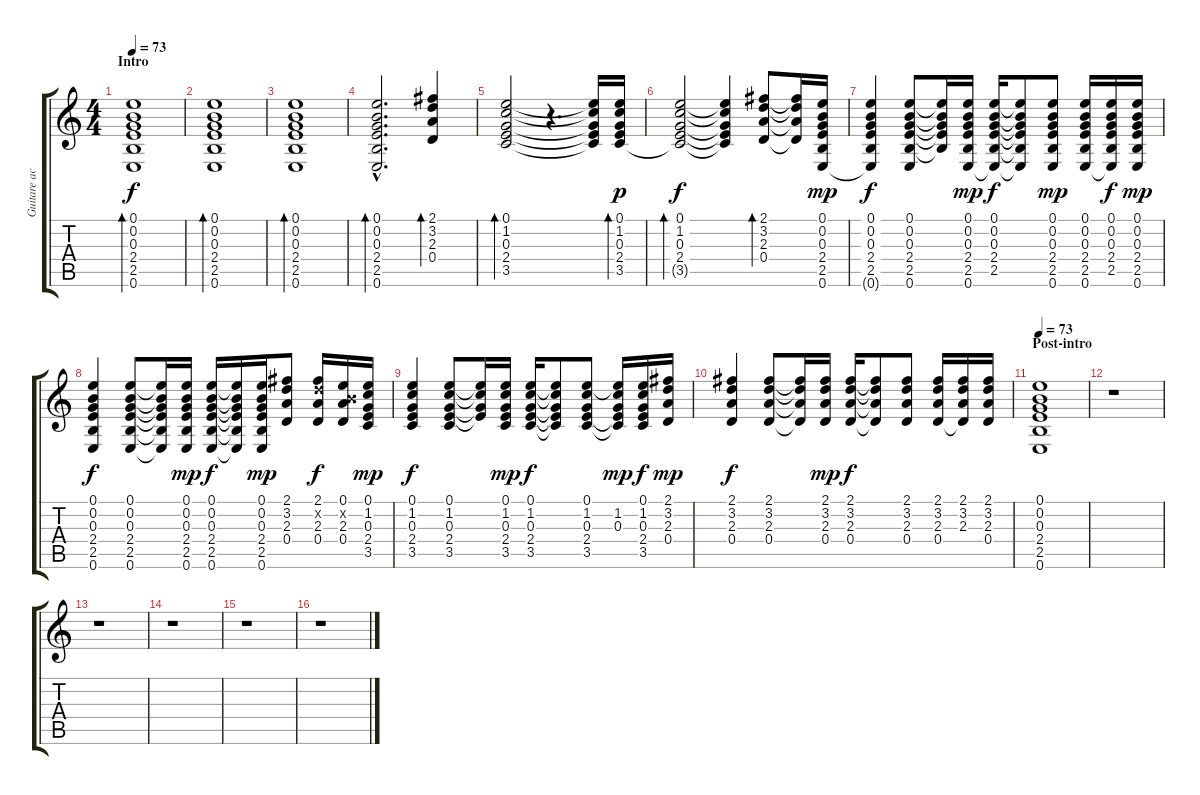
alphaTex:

\track ("Guitare acoustique" "Guitare ac") {instrument acousticguitarnylon}
\staff {score tabs}
\tuning (E4 B3 G3 D3 A2 E2) {hide}
\ts (4 4)
\section ("" "Intro")
\tempo 73
\tempo 68
\tempo 73
\clef g2
\ks c
(0.1 0.2 0.3 2.4 2.5 0.6).1{bd 120 dy f instrument acousticguitarnylon} |
(0.1 0.2 0.3 2.4 2.5 0.6).1{bd 120} |
(0.1 0.2 0.3 2.4 2.5 0.6).1{bd 30} |
(0.1{hac} 0.2{hac} 0.3{hac} 2.4{hac} 2.5{hac} 0.6{hac}).2{d bd 30} (2.1 3.2 2.3 0.4).4{bd 30} |
(0.1 1.2 0.3 2.4 3.5).2{bd 30} r.4{d} (0.1{t} 1.2{t} 0.3{t} 2.4{t} 3.5{t}).16 (0.1 1.2 0.3 2.4 3.5).16{bd 30 dy p} |
(0.1 1.2 0.3 2.4 3.5{t}).2{bd 30 dy f} (0.1{t} 1.2{t} 0.3{t} 2.4{t} 3.5{t}).4 (2.1 3.2 2.3 0.4).8{bd 30} (2.1{t} 3.2{t} 2.3{t} 0.4{t}).16 (0.1 0.2 0.3 2.4 2.5 0.6).16{dy mp} |
(0.1 0.2 0.3 2.4 2.5 0.6{t}).4{dy f} (0.1 0.2 0.3 2.4 2.5 0.6).8 (0.1{t} 0.2{t} 0.3{t} 2.4{t} 2.5{t}).16 (0.1 0.2 0.3 2.4 2.5 0.6).16{dy mp} (0.1 0.2 0.3 2.4 2.5 0.6{t}).16{dy f} (0.1{t} 0.2{t} 0.3{t} 2.4{t} 2.5{t} 0.6{t}).8 (0.1 0.2 0.3 2.4 2.5 0.6).8{dy mp} (0.1 0.2 0.3 2.4 2.5 0.6).16 (0.1 0.2 0.3 2.4 2.5 0.6{t}).16{dy f} (0.1 0.2 0.3 2.4 2.5 0.6).16{dy mp} |
(0.1 0.2 0.3 2.4 2.5 0.6).4{dy f} (0.1 0.2 0.3 2.4 2.5 0.6).8 (0.1{t} 0.2{t} 0.3{t} 2.4{t} 2.5{t} 0.6{t}).16 (0.1 0.2 0.3 2.4 2.5 0.6).16{dy mp} (0.1 0.2 0.3 2.4 2.5 0.6).16{dy f} (0.1{t} 0.2{t} 0.3{t} 2.4{t} 2.5{t} 0.6{t}).16 (0.1 0.2 0.3 2.4 2.5 0.6).16{dy mp} (2.1 3.2 2.3 0.4).8 (2.1 3.2{x} 2.3 0.4).16{dy f} (0.1 0.2{x} 2.3 0.4).16 (0.1 1.2 0.3 2.4 3.5).16{dy mp} |
(0.1 1.2 0.3 2.4 3.5).4{dy f} (0.1 1.2 0.3 2.4 3.5).8 (0.1{t} 1.2{t} 0.3{t} 2.4{t}).16 (0.1 1.2 0.3 2.4 3.5).16{dy mp} (0.1 1.2 0.3 2.4 3.5).16{dy f} (0.1{t} 1.2{t} 0.3{t} 2.4{t} 3.5{t}).8 (0.1 1.2 0.3 2.4 3.5).8 (0.1{t} 1.2 0.3 2.4{t} 3.5{t}).16{dy mp} (0.1 1.2 0.3 2.4 3.5).16{dy f} (2.1 3.2 2.3 0.4).16{dy mp} |
(2.1 3.2 2.3 0.4).4{dy f} (2.1 3.2 2.3 0.4).8 (2.1{t} 3.2{t} 2.3{t} 0.4{t}).16 (2.1 3.2 2.3 0.4).16{dy mp} (2.1 3.2 2.3 0.4).16{dy f} (2.1{t} 3.2{t} 2.3{t} 0.4{t}).8 (2.1 3.2 2.3 0.4).8 (2.1 3.2 2.3 0.4).16 (2.1 3.2 2.3 0.4{t}).16 (2.1 3.2 2.3 0.4).16 |
\section ("" "Post-intro")
\tempo 73
(0.1 0.2 0.3 2.4 2.5 0.6).1 |
r.1 |
r.1 |
r.1 |
r.1 |
r.1
